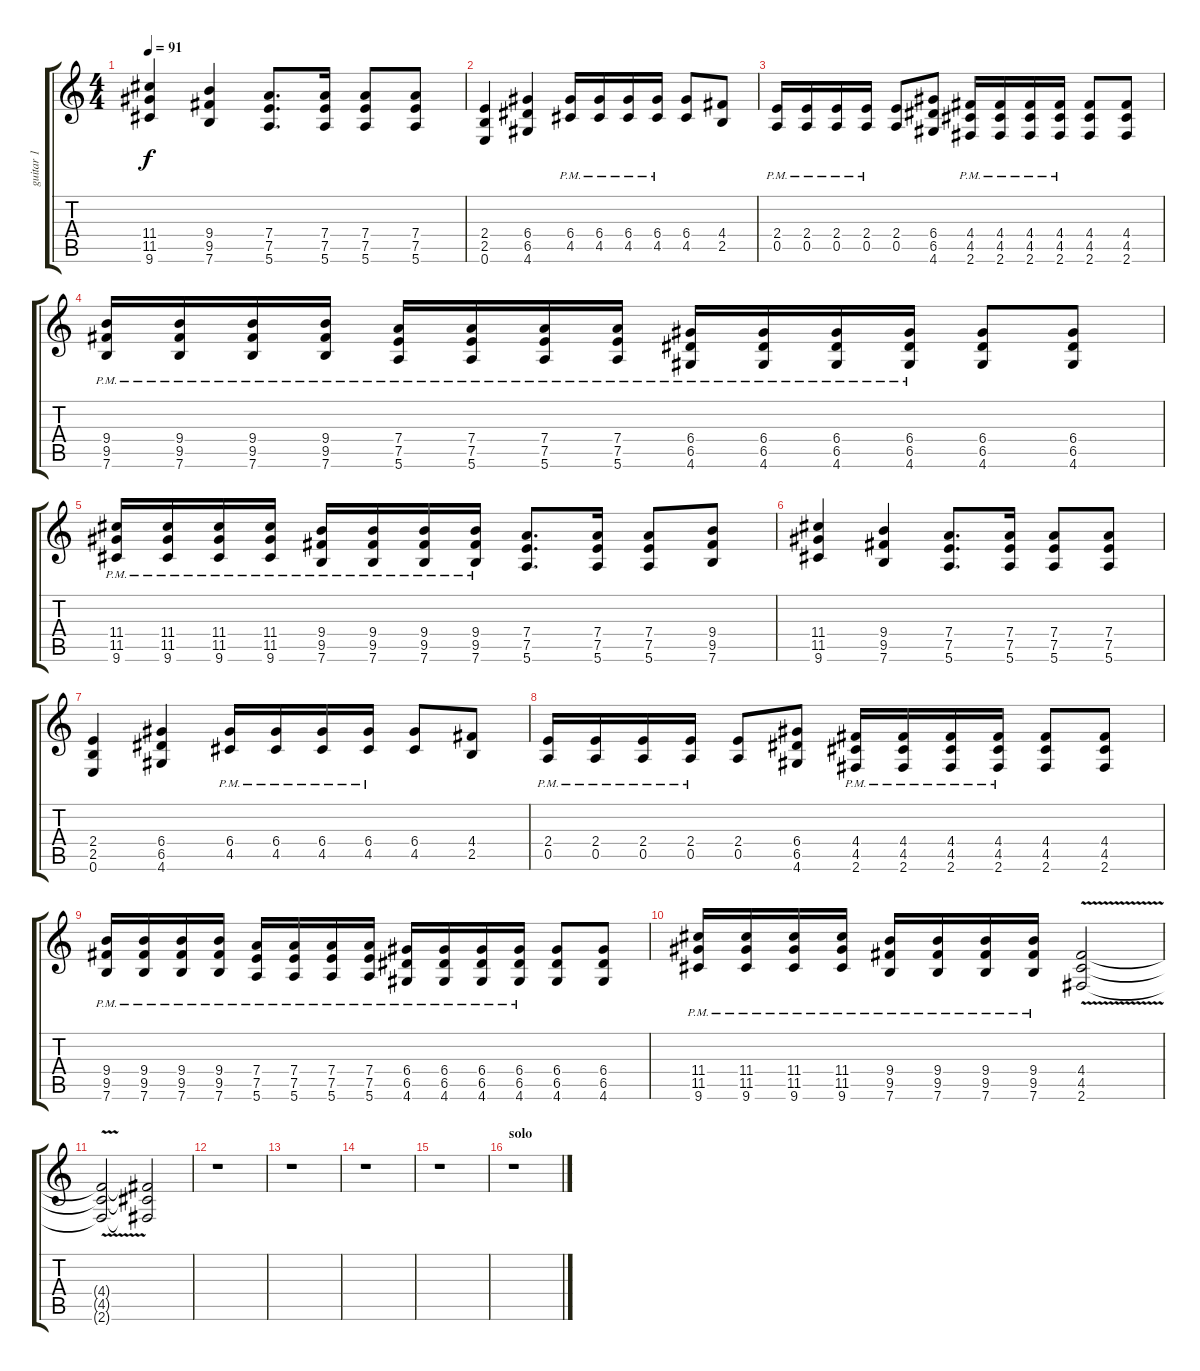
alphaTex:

\track ("guitar 1" "guitar 1") {instrument distortionguitar}
\staff {score tabs}
\tuning (E4 B3 G3 D3 A2 E2) {hide}
\ts (4 4)
\tempo 91
\clef g2
\ks c
(11.4 11.5 9.6).4{dy f} (9.4 9.5 7.6).4 (7.4 7.5 5.6).8{d} (7.4 7.5 5.6).16 (7.4 7.5 5.6).8 (7.4 7.5 5.6).8 |
(2.4 2.5 0.6).4 (6.4 6.5 4.6).4 (6.4{pm} 4.5{pm}).16 (6.4{pm} 4.5{pm}).16 (6.4{pm} 4.5{pm}).16 (6.4{pm} 4.5{pm}).16 (6.4 4.5).8 (4.4 2.5).8 |
(2.4{pm} 0.5{pm}).16 (2.4{pm} 0.5{pm}).16 (2.4{pm} 0.5{pm}).16 (2.4{pm} 0.5{pm}).16 (2.4 0.5).8 (6.4 6.5 4.6).8 (4.4{pm} 4.5{pm} 2.6{pm}).16 (4.4{pm} 4.5{pm} 2.6{pm}).16 (4.4{pm} 4.5{pm} 2.6{pm}).16 (4.4{pm} 4.5{pm} 2.6{pm}).16 (4.4 4.5 2.6).8 (4.4 4.5 2.6).8 |
(9.4{pm} 9.5{pm} 7.6{pm}).16 (9.4{pm} 9.5{pm} 7.6{pm}).16 (9.4{pm} 9.5{pm} 7.6{pm}).16 (9.4{pm} 9.5{pm} 7.6{pm}).16 (7.4{pm} 7.5{pm} 5.6{pm}).16 (7.4{pm} 7.5{pm} 5.6{pm}).16 (7.4{pm} 7.5{pm} 5.6{pm}).16 (7.4{pm} 7.5{pm} 5.6{pm}).16 (6.4{pm} 6.5{pm} 4.6{pm}).16 (6.4{pm} 6.5{pm} 4.6{pm}).16 (6.4{pm} 6.5{pm} 4.6{pm}).16 (6.4{pm} 6.5{pm} 4.6{pm}).16 (6.4 6.5 4.6).8 (6.4 6.5 4.6).8 |
(11.4{pm} 11.5{pm} 9.6{pm}).16 (11.4{pm} 11.5{pm} 9.6{pm}).16 (11.4{pm} 11.5{pm} 9.6{pm}).16 (11.4{pm} 11.5{pm} 9.6{pm}).16 (9.4{pm} 9.5{pm} 7.6{pm}).16 (9.4{pm} 9.5{pm} 7.6{pm}).16 (9.4{pm} 9.5{pm} 7.6{pm}).16 (9.4{pm} 9.5{pm} 7.6{pm}).16 (7.4 7.5 5.6).8{d} (7.4 7.5 5.6).16 (7.4 7.5 5.6).8 (9.4 9.5 7.6).8 |
(11.4 11.5 9.6).4 (9.4 9.5 7.6).4 (7.4 7.5 5.6).8{d} (7.4 7.5 5.6).16 (7.4 7.5 5.6).8 (7.4 7.5 5.6).8 |
(2.4 2.5 0.6).4 (6.4 6.5 4.6).4 (6.4{pm} 4.5{pm}).16 (6.4{pm} 4.5{pm}).16 (6.4{pm} 4.5{pm}).16 (6.4{pm} 4.5{pm}).16 (6.4 4.5).8 (4.4 2.5).8 |
(2.4{pm} 0.5{pm}).16 (2.4{pm} 0.5{pm}).16 (2.4{pm} 0.5{pm}).16 (2.4{pm} 0.5{pm}).16 (2.4 0.5).8 (6.4 6.5 4.6).8 (4.4{pm} 4.5{pm} 2.6{pm}).16 (4.4{pm} 4.5{pm} 2.6{pm}).16 (4.4{pm} 4.5{pm} 2.6{pm}).16 (4.4{pm} 4.5{pm} 2.6{pm}).16 (4.4 4.5 2.6).8 (4.4 4.5 2.6).8 |
(9.4{pm} 9.5{pm} 7.6{pm}).16 (9.4{pm} 9.5{pm} 7.6{pm}).16 (9.4{pm} 9.5{pm} 7.6{pm}).16 (9.4{pm} 9.5{pm} 7.6{pm}).16 (7.4{pm} 7.5{pm} 5.6{pm}).16 (7.4{pm} 7.5{pm} 5.6{pm}).16 (7.4{pm} 7.5{pm} 5.6{pm}).16 (7.4{pm} 7.5{pm} 5.6{pm}).16 (6.4{pm} 6.5{pm} 4.6{pm}).16 (6.4{pm} 6.5{pm} 4.6{pm}).16 (6.4{pm} 6.5{pm} 4.6{pm}).16 (6.4{pm} 6.5{pm} 4.6{pm}).16 (6.4 6.5 4.6).8 (6.4 6.5 4.6).8 |
(11.4{pm} 11.5{pm} 9.6{pm}).16 (11.4{pm} 11.5{pm} 9.6{pm}).16 (11.4{pm} 11.5{pm} 9.6{pm}).16 (11.4{pm} 11.5{pm} 9.6{pm}).16 (9.4{pm} 9.5{pm} 7.6{pm}).16 (9.4{pm} 9.5{pm} 7.6{pm}).16 (9.4{pm} 9.5{pm} 7.6{pm}).16 (9.4{pm} 9.5{pm} 7.6{pm}).16 (4.4{v} 4.5 2.6).2 |
(4.4{t} 4.5{t} 2.6{t}).2 (4.4{t} 4.5{t} 2.6{t}).2 |
r.1 |
r.1 |
r.1 |
r.1 |
\section ("" "solo")
r.1
